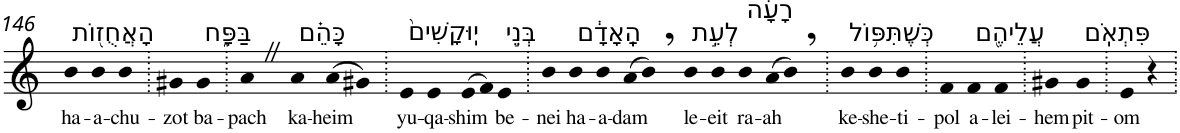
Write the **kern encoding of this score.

**kern	**text
*part1	*part1
*staff1	*staff1
*I"Piano	*
*I'Pno	*
!!LO:PB:g=z
*clefG2	*
*k[]	*
=146	=146
!LO:TX:a:t=הָאֲחֻז֖וֹת	!
!	!LO:LY:b
4b	ha-
!	!LO:LY:b
4b	-a-
!	!LO:LY:b
4b	-chu-
=147.	=147.
!	!LO:LY:b
4g#X	-zot
!LO:TX:a:t=בַּפָּ֑ח	!
!	!LO:LY:b
4g#	ba-
=148.	=148.
!	!LO:LY:b
4aZ	-pach
!LO:TX:a:t=כָּהֵ֗ם	!
!	!LO:LY:b
4a	ka-
!	!LO:LY:b
(>8a	-heim
8g#X)	.
=149.	=149.
!LO:TX:a:t=יֽוּקָשִׁים֙	!
!	!LO:LY:b
4e	yu-
!	!LO:LY:b
4e	-qa-
!	!LO:LY:b
(>8e	-shim
8f)	.
!LO:TX:a:t=בְּנֵ֣י	!
!	!LO:LY:b
4e	be-
=150.	=150.
!	!LO:LY:b
4b	-nei
!LO:TX:a:t=הָֽאָדָ֔ם	!
!	!LO:LY:b
4b	ha-
!	!LO:LY:b
4b	-a-
!	!LO:LY:b
(>8a	-dam
8b,)	.
!LO:TX:a:t=לְעֵ֣ת	!
!	!LO:LY:b
4b	le-
!	!LO:LY:b
4b	-eit
!LO:TX:a:t=רָעָ֔ה	!
!	!LO:LY:b
4b	ra-
!	!LO:LY:b
(>8a	-ah
8b,)	.
=151.	=151.
!LO:TX:a:t=כְּשֶׁתִּפּ֥וֹל	!
!	!LO:LY:b
4b	ke-
!	!LO:LY:b
4b	-she-
!	!LO:LY:b
4b	-ti-
=152.	=152.
!	!LO:LY:b
4f	-pol
!LO:TX:a:t=עֲלֵיהֶ֖ם	!
!	!LO:LY:b
4f	a-
!	!LO:LY:b
4f	-lei-
=153.	=153.
!	!LO:LY:b
4g#X	-hem
!LO:TX:a:t=פִּתְאֹֽם	!
!	!LO:LY:b
4g#	pit-
=154.	=154.
!	!LO:LY:b
4e	-om
4r	.
=.	=.
*-	*-
